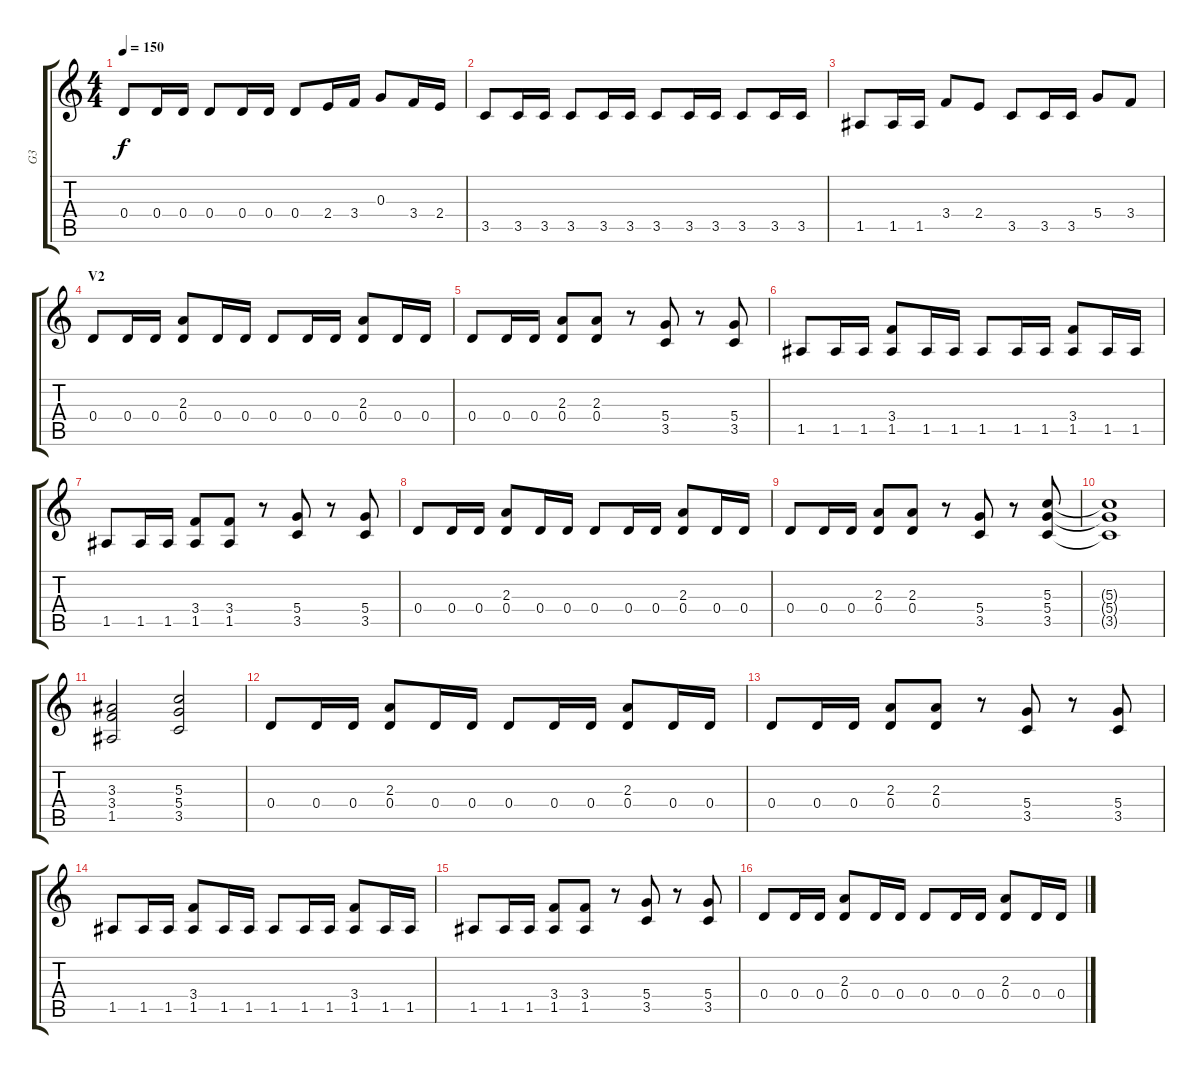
\track ("G3" "G3") {instrument overdrivenguitar}
\staff {score tabs}
\tuning (E4 B3 G3 D3 A2 E2) {hide}
\ts (4 4)
\tempo 150
\clef g2
\ks c
0.4.8{dy f} 0.4.16 0.4.16 0.4.8 0.4.16 0.4.16 0.4.8 2.4.16 3.4.16 0.3.8 3.4.16 2.4.16 |
3.5.8 3.5.16 3.5.16 3.5.8 3.5.16 3.5.16 3.5.8 3.5.16 3.5.16 3.5.8 3.5.16 3.5.16 |
1.5.8 1.5.16 1.5.16 3.4.8 2.4.8 3.5.8 3.5.16 3.5.16 5.4.8 3.4.8 |
\section ("" "V2")
0.4.8 0.4.16 0.4.16 (2.3 0.4).8 0.4.16 0.4.16 0.4.8 0.4.16 0.4.16 (2.3 0.4).8 0.4.16 0.4.16 |
0.4.8 0.4.16 0.4.16 (2.3 0.4).8 (2.3 0.4).8 r.8 (5.4 3.5).8 r.8 (5.4 3.5).8 |
1.5.8 1.5.16 1.5.16 (3.4 1.5).8 1.5.16 1.5.16 1.5.8 1.5.16 1.5.16 (3.4 1.5).8 1.5.16 1.5.16 |
1.5.8 1.5.16 1.5.16 (3.4 1.5).8 (3.4 1.5).8 r.8 (5.4 3.5).8 r.8 (5.4 3.5).8 |
0.4.8 0.4.16 0.4.16 (2.3 0.4).8 0.4.16 0.4.16 0.4.8 0.4.16 0.4.16 (2.3 0.4).8 0.4.16 0.4.16 |
0.4.8 0.4.16 0.4.16 (2.3 0.4).8 (2.3 0.4).8 r.8 (5.4 3.5).8 r.8 (5.3 5.4 3.5).8 |
(5.3{t} 5.4{t} 3.5{t}).1 |
(3.3 3.4 1.5).2 (5.3 5.4 3.5).2 |
\section ("" "")
0.4.8 0.4.16 0.4.16 (2.3 0.4).8 0.4.16 0.4.16 0.4.8 0.4.16 0.4.16 (2.3 0.4).8 0.4.16 0.4.16 |
0.4.8 0.4.16 0.4.16 (2.3 0.4).8 (2.3 0.4).8 r.8 (5.4 3.5).8 r.8 (5.4 3.5).8 |
1.5.8 1.5.16 1.5.16 (3.4 1.5).8 1.5.16 1.5.16 1.5.8 1.5.16 1.5.16 (3.4 1.5).8 1.5.16 1.5.16 |
1.5.8 1.5.16 1.5.16 (3.4 1.5).8 (3.4 1.5).8 r.8 (5.4 3.5).8 r.8 (5.4 3.5).8 |
0.4.8 0.4.16 0.4.16 (2.3 0.4).8 0.4.16 0.4.16 0.4.8 0.4.16 0.4.16 (2.3 0.4).8 0.4.16 0.4.16
